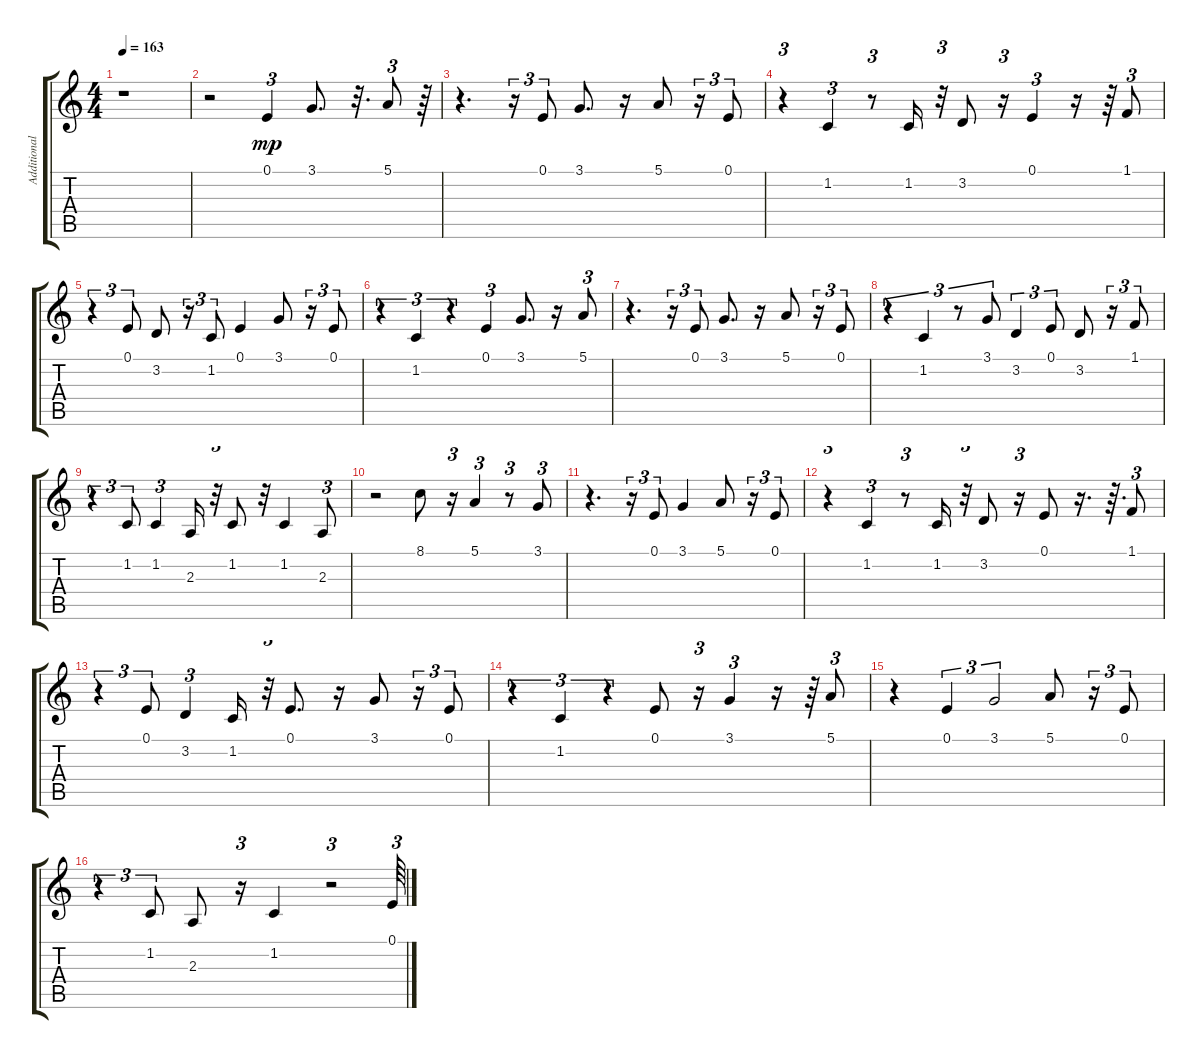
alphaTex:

\track ("Additional Synth" "Additional") {instrument electricpiano2}
\staff {score tabs}
\tuning (E4 B3 G3 D3 A2 E2) {hide}
\ts (4 4)
\tempo 163
\clef g2
\ks c
r.1{dy mp} |
r.2 0.1.4{tu (3 2)} 3.1.8{d} r.32{d} 5.1.8{tu (3 2)} r.64 |
r.4{d} r.16{tu (3 2)} 0.1.8{tu (3 2)} 3.1.8{d} r.16 5.1.8 r.16{tu (3 2)} 0.1.8{tu (3 2)} |
r.4{tu (3 2)} 1.2.4{tu (3 2)} r.8{tu (3 2)} 1.2.16 r.32{tu (3 2)} 3.2.8 r.16{tu (3 2)} 0.1.4{tu (3 2)} r.16 r.64 1.1.8{tu (3 2)} |
r.4{tu (3 2)} 0.1.8{tu (3 2)} 3.2.8 r.16{tu (3 2)} 1.2.8{tu (3 2)} 0.1.4 3.1.8 r.16{tu (3 2)} 0.1.8{tu (3 2)} |
r.4{tu (3 2)} 1.2.4{tu (3 2)} r.4{tu (3 2)} 0.1.4{tu (3 2)} 3.1.8{d} r.16 5.1.8{tu (3 2)} |
r.4{d} r.16{tu (3 2)} 0.1.8{tu (3 2)} 3.1.8{d} r.16 5.1.8 r.16{tu (3 2)} 0.1.8{tu (3 2)} |
r.4{tu (3 2)} 1.2.4{tu (3 2)} r.8{tu (3 2)} 3.1.8{tu (3 2)} 3.2.4{tu (3 2)} 0.1.8{tu (3 2)} 3.2.8 r.16{tu (3 2)} 1.1.8{tu (3 2)} |
r.4{tu (3 2)} 1.2.8{tu (3 2)} 1.2.4{tu (3 2)} 2.3.16 r.32{tu (3 2)} 1.2.8 r.32 1.2.4 2.3.8{tu (3 2)} |
r.2 8.1.8 r.16{tu (3 2)} 5.1.4{tu (3 2)} r.8{tu (3 2)} 3.1.8{tu (3 2)} |
r.4{d} r.16{tu (3 2)} 0.1.8{tu (3 2)} 3.1.4 5.1.8 r.16{tu (3 2)} 0.1.8{tu (3 2)} |
r.4{tu (3 2)} 1.2.4{tu (3 2)} r.8{tu (3 2)} 1.2.16 r.32{tu (3 2)} 3.2.8 r.16{tu (3 2)} 0.1.8 r.16{d} r.64{d} 1.1.8{tu (3 2)} |
r.4{tu (3 2)} 0.1.8{tu (3 2)} 3.2.4{tu (3 2)} 1.2.16 r.32{tu (3 2)} 0.1.8{d} r.16 3.1.8 r.16{tu (3 2)} 0.1.8{tu (3 2)} |
r.4{tu (3 2)} 1.2.4{tu (3 2)} r.4{tu (3 2)} 0.1.8 r.16{tu (3 2)} 3.1.4{tu (3 2)} r.16 r.64 5.1.8{tu (3 2)} |
r.4 0.1.4{tu (3 2)} 3.1.2{tu (3 2)} 5.1.8 r.16{tu (3 2)} 0.1.8{tu (3 2)} |
r.4{tu (3 2)} 1.2.8{tu (3 2)} 2.3.8 r.16{tu (3 2)} 1.2.4 r.2{tu (3 2)} 0.1.64{tu (3 2)}
